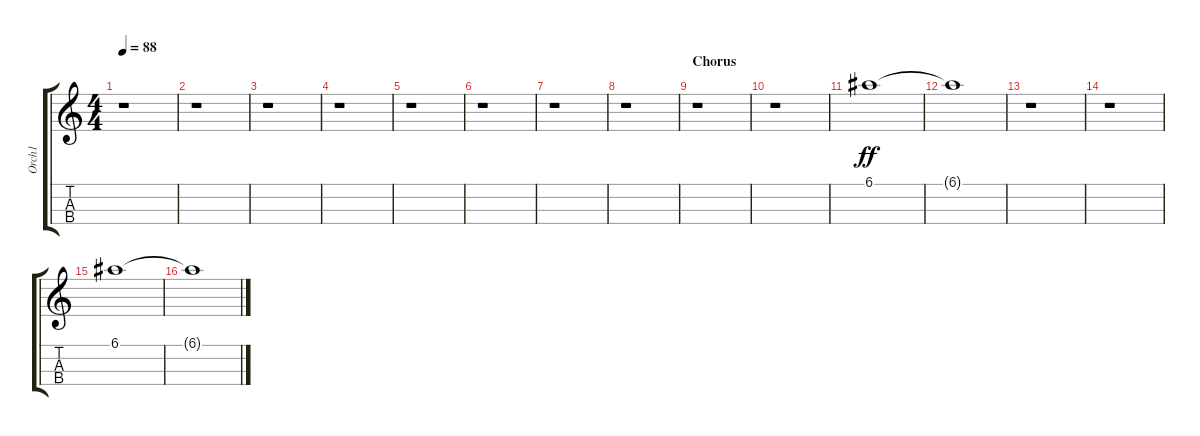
\track ("Orch1" "Orch1") {solo instrument stringensemble1}
\staff {score tabs}
\tuning (E5 A4 D4 G3) {hide}
\ts (4 4)
\tempo 88
\clef g2
\ks aminor
r.1{dy ff} |
r.1 |
r.1 |
r.1 |
r.1 |
r.1 |
r.1 |
r.1 |
\section ("" "Chorus")
r.1 |
r.1 |
6.1.1 |
6.1{t}.1 |
r.1 |
r.1 |
6.1.1 |
6.1{t}.1
